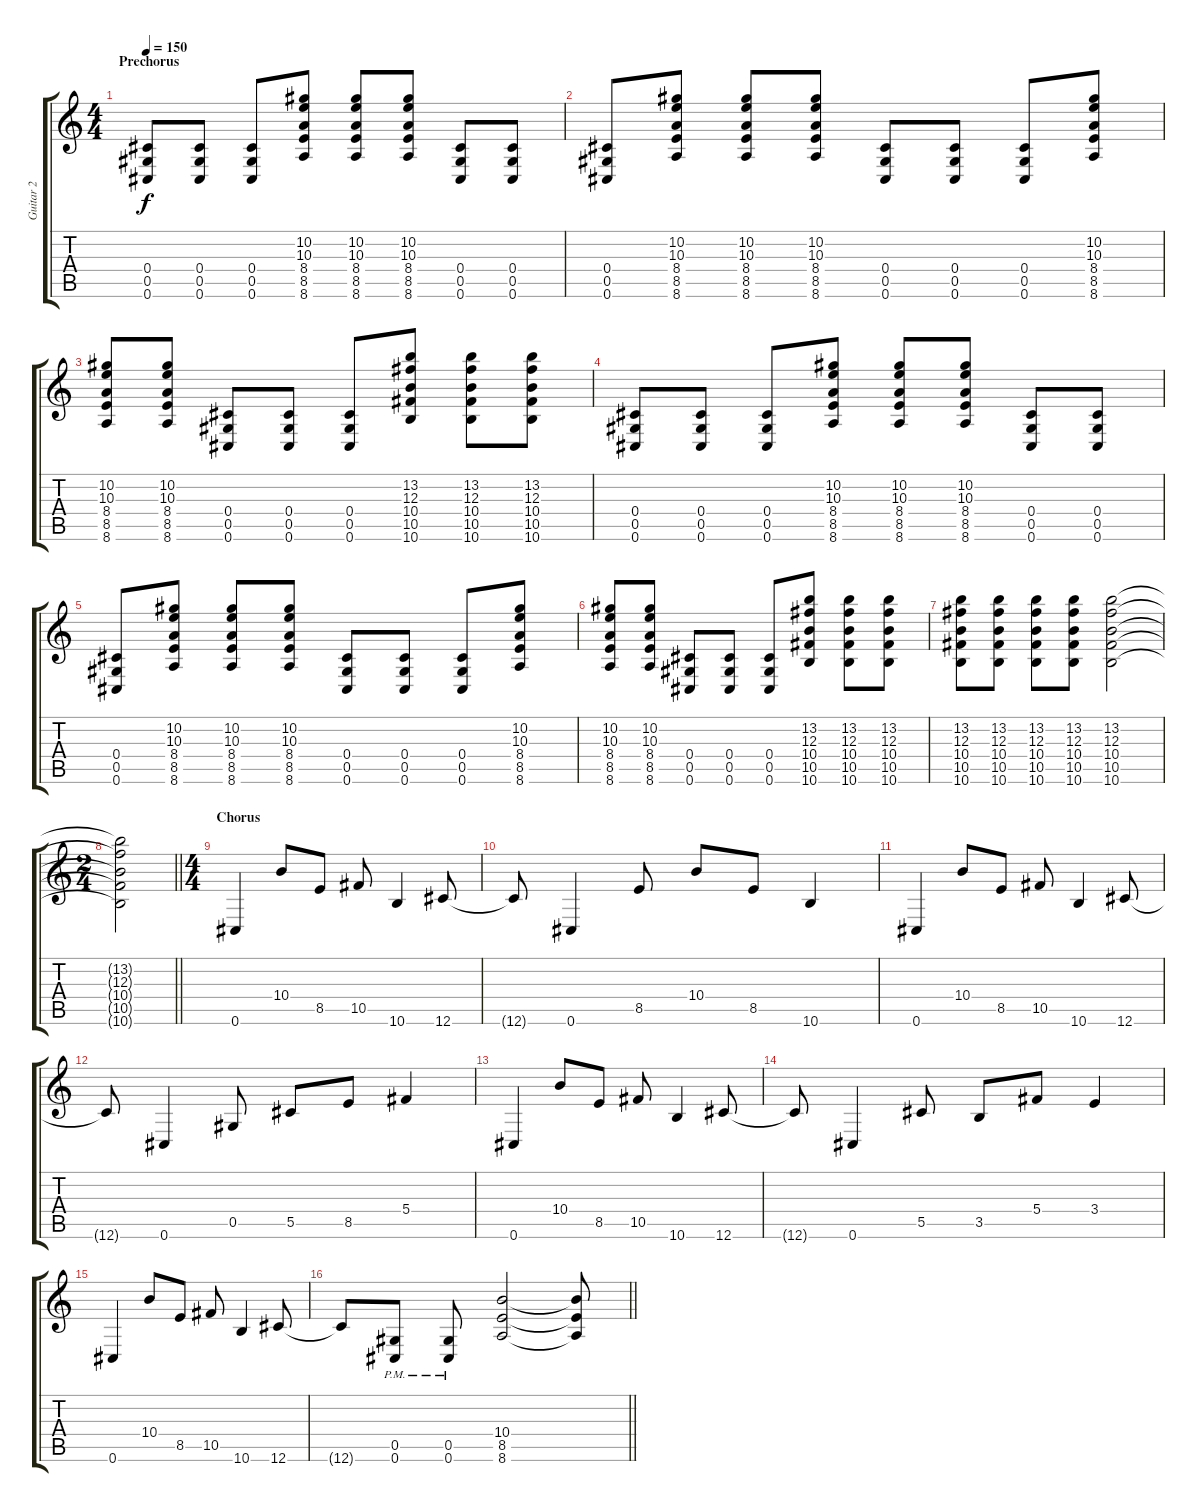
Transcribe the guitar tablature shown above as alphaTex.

\track ("Guitar 2" "Guitar 2") {instrument overdrivenguitar}
\staff {score tabs}
\tuning (Eb4 Bb3 Gb3 Db3 Ab2 Db2) {hide}
\ts (4 4)
\section ("" "Prechorus")
\tempo 150
\clef g2
\ks c
(0.4 0.5 0.6).8{dy f} (0.4 0.5 0.6).8 (0.4 0.5 0.6).8 (10.2 10.3 8.4 8.5 8.6).8 (10.2 10.3 8.4 8.5 8.6).8 (10.2 10.3 8.4 8.5 8.6).8 (0.4 0.5 0.6).8 (0.4 0.5 0.6).8 |
(0.4 0.5 0.6).8 (10.2 10.3 8.4 8.5 8.6).8 (10.2 10.3 8.4 8.5 8.6).8 (10.2 10.3 8.4 8.5 8.6).8 (0.4 0.5 0.6).8 (0.4 0.5 0.6).8 (0.4 0.5 0.6).8 (10.2 10.3 8.4 8.5 8.6).8 |
(10.2 10.3 8.4 8.5 8.6).8 (10.2 10.3 8.4 8.5 8.6).8 (0.4 0.5 0.6).8 (0.4 0.5 0.6).8 (0.4 0.5 0.6).8 (13.2 12.3 10.4 10.5 10.6).8 (13.2 12.3 10.4 10.5 10.6).8 (13.2 12.3 10.4 10.5 10.6).8 |
(0.4 0.5 0.6).8 (0.4 0.5 0.6).8 (0.4 0.5 0.6).8 (10.2 10.3 8.4 8.5 8.6).8 (10.2 10.3 8.4 8.5 8.6).8 (10.2 10.3 8.4 8.5 8.6).8 (0.4 0.5 0.6).8 (0.4 0.5 0.6).8 |
(0.4 0.5 0.6).8 (10.2 10.3 8.4 8.5 8.6).8 (10.2 10.3 8.4 8.5 8.6).8 (10.2 10.3 8.4 8.5 8.6).8 (0.4 0.5 0.6).8 (0.4 0.5 0.6).8 (0.4 0.5 0.6).8 (10.2 10.3 8.4 8.5 8.6).8 |
(10.2 10.3 8.4 8.5 8.6).8 (10.2 10.3 8.4 8.5 8.6).8 (0.4 0.5 0.6).8 (0.4 0.5 0.6).8 (0.4 0.5 0.6).8 (13.2 12.3 10.4 10.5 10.6).8 (13.2 12.3 10.4 10.5 10.6).8 (13.2 12.3 10.4 10.5 10.6).8 |
(13.2 12.3 10.4 10.5 10.6).8 (13.2 12.3 10.4 10.5 10.6).8 (13.2 12.3 10.4 10.5 10.6).8 (13.2 12.3 10.4 10.5 10.6).8 (13.2 12.3 10.4 10.5 10.6).2 |
\ts (2 4)
\barLineRight lightlight
(13.2{t} 12.3{t} 10.4{t} 10.5{t} 10.6{t}).2 |
\ts (4 4)
\section ("" "Chorus")
0.6.4 10.4.8 8.5.8 10.5.8 10.6.4 12.6.8 |
12.6{t}.8 0.6.4 8.5.8 10.4.8 8.5.8 10.6.4 |
0.6.4 10.4.8 8.5.8 10.5.8 10.6.4 12.6.8 |
12.6{t}.8 0.6.4 0.5.8 5.5.8 8.5.8 5.4.4 |
0.6.4 10.4.8 8.5.8 10.5.8 10.6.4 12.6.8 |
12.6{t}.8 0.6.4 5.5.8 3.5.8 5.4.8 3.4.4 |
0.6.4 10.4.8 8.5.8 10.5.8 10.6.4 12.6.8 |
\barLineRight lightlight
12.6{t}.8 (0.5{pm} 0.6{pm}).8 (0.5{pm} 0.6{pm}).8 (10.4 8.5 8.6).2 (10.4{t} 8.5{t} 8.6{t}).8
